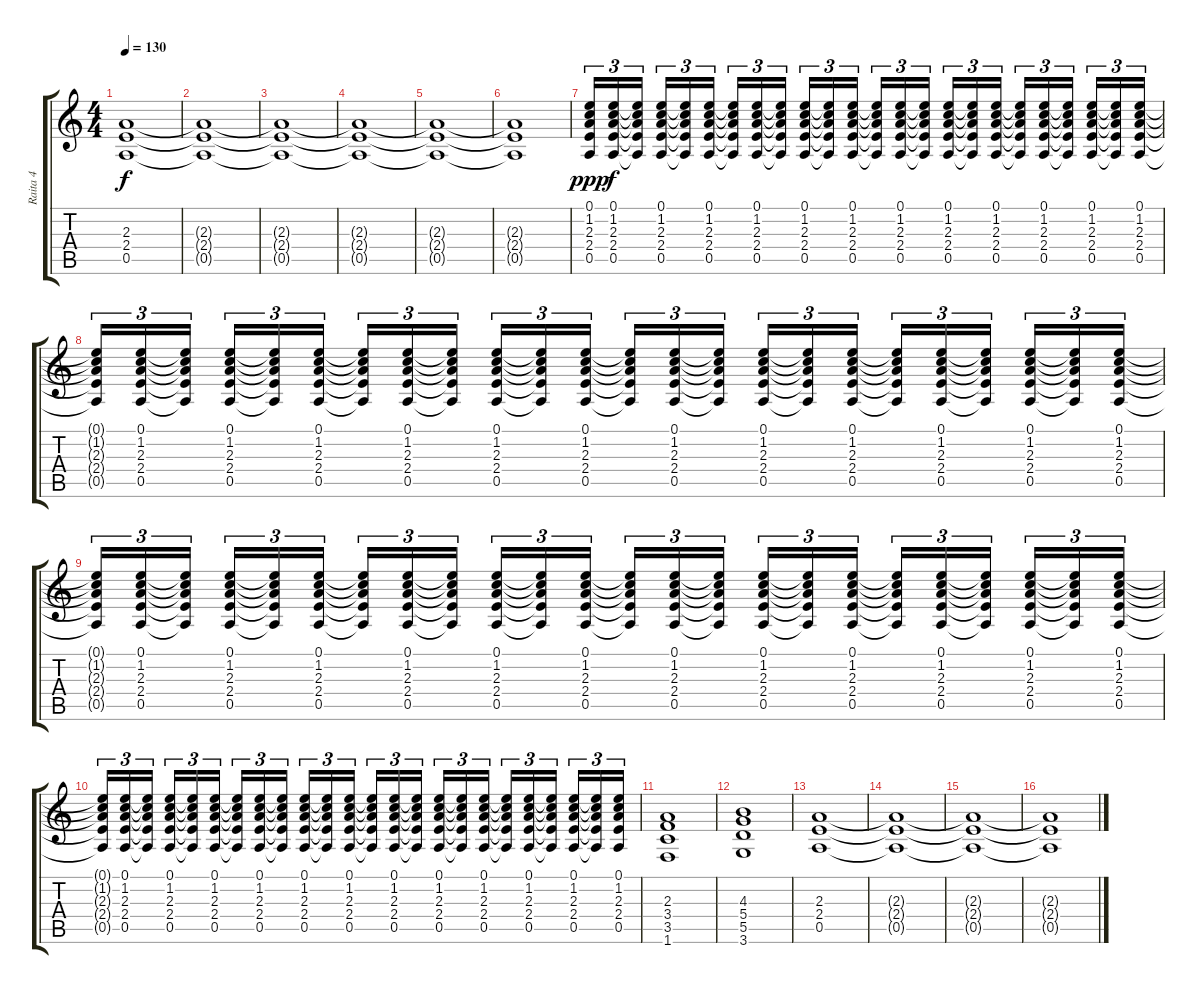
\track ("Raita 4" "Raita 4") {instrument overdrivenguitar}
\staff {score tabs}
\tuning (E4 B3 G3 D3 A2 E2) {hide}
\ts (4 4)
\tempo 130
\clef g2
\ks c
(2.3{t} 2.4{t} 0.5{t}).1{dy f} |
(2.3{t} 2.4{t} 0.5{t}).1 |
(2.3{t} 2.4{t} 0.5{t}).1 |
(2.3{t} 2.4{t} 0.5{t}).1 |
(2.3{t} 2.4{t} 0.5{t}).1 |
(2.3{t} 2.4{t} 0.5{t}).1 |
(0.1 1.2 2.3 2.4 0.5).16{tu (3 2) dy ppp volume 9} (0.1 1.2 2.3 2.4 0.5).16{tu (3 2) dy f volume 0} (0.1{t} 1.2{t} 2.3{t} 2.4{t} 0.5{t}).16{tu (3 2) volume 10 beam splitsecondary} (0.1 1.2 2.3 2.4 0.5).16{tu (3 2) volume 0} (0.1{t} 1.2{t} 2.3{t} 2.4{t} 0.5{t}).16{tu (3 2) volume 9} (0.1 1.2 2.3 2.4 0.5).16{tu (3 2) volume 0} (0.1{t} 1.2{t} 2.3{t} 2.4{t} 0.5{t}).16{tu (3 2) volume 9} (0.1 1.2 2.3 2.4 0.5).16{tu (3 2) volume 0} (0.1{t} 1.2{t} 2.3{t} 2.4{t} 0.5{t}).16{tu (3 2) volume 8 beam splitsecondary} (0.1 1.2 2.3 2.4 0.5).16{tu (3 2) volume 0} (0.1{t} 1.2{t} 2.3{t} 2.4{t} 0.5{t}).16{tu (3 2) volume 8} (0.1 1.2 2.3 2.4 0.5).16{tu (3 2) volume 0} (0.1{t} 1.2{t} 2.3{t} 2.4{t} 0.5{t}).16{tu (3 2) volume 7} (0.1 1.2 2.3 2.4 0.5).16{tu (3 2) volume 0} (0.1{t} 1.2{t} 2.3{t} 2.4{t} 0.5{t}).16{tu (3 2) volume 10 beam splitsecondary} (0.1 1.2 2.3 2.4 0.5).16{tu (3 2) volume 0} (0.1{t} 1.2{t} 2.3{t} 2.4{t} 0.5{t}).16{tu (3 2) volume 9} (0.1 1.2 2.3 2.4 0.5).16{tu (3 2) volume 0} (0.1{t} 1.2{t} 2.3{t} 2.4{t} 0.5{t}).16{tu (3 2) volume 9} (0.1 1.2 2.3 2.4 0.5).16{tu (3 2) volume 0} (0.1{t} 1.2{t} 2.3{t} 2.4{t} 0.5{t}).16{tu (3 2) volume 8 beam splitsecondary} (0.1 1.2 2.3 2.4 0.5).16{tu (3 2) volume 0} (0.1{t} 1.2{t} 2.3{t} 2.4{t} 0.5{t}).16{tu (3 2) volume 8} (0.1 1.2 2.3 2.4 0.5).16{tu (3 2) volume 0} |
(0.1{t} 1.2{t} 2.3{t} 2.4{t} 0.5{t}).16{tu (3 2) volume 7} (0.1 1.2 2.3 2.4 0.5).16{tu (3 2) volume 0} (0.1{t} 1.2{t} 2.3{t} 2.4{t} 0.5{t}).16{tu (3 2) volume 7 beam splitsecondary} (0.1 1.2 2.3 2.4 0.5).16{tu (3 2) volume 0} (0.1{t} 1.2{t} 2.3{t} 2.4{t} 0.5{t}).16{tu (3 2) volume 7} (0.1 1.2 2.3 2.4 0.5).16{tu (3 2) volume 0} (0.1{t} 1.2{t} 2.3{t} 2.4{t} 0.5{t}).16{tu (3 2) volume 7} (0.1 1.2 2.3 2.4 0.5).16{tu (3 2) volume 0} (0.1{t} 1.2{t} 2.3{t} 2.4{t} 0.5{t}).16{tu (3 2) volume 7 beam splitsecondary} (0.1 1.2 2.3 2.4 0.5).16{tu (3 2) volume 0} (0.1{t} 1.2{t} 2.3{t} 2.4{t} 0.5{t}).16{tu (3 2) volume 6} (0.1 1.2 2.3 2.4 0.5).16{tu (3 2) volume 0} (0.1{t} 1.2{t} 2.3{t} 2.4{t} 0.5{t}).16{tu (3 2) volume 7} (0.1 1.2 2.3 2.4 0.5).16{tu (3 2) volume 0} (0.1{t} 1.2{t} 2.3{t} 2.4{t} 0.5{t}).16{tu (3 2) volume 7 beam splitsecondary} (0.1 1.2 2.3 2.4 0.5).16{tu (3 2) volume 0} (0.1{t} 1.2{t} 2.3{t} 2.4{t} 0.5{t}).16{tu (3 2) volume 7} (0.1 1.2 2.3 2.4 0.5).16{tu (3 2) volume 0} (0.1{t} 1.2{t} 2.3{t} 2.4{t} 0.5{t}).16{tu (3 2) volume 7} (0.1 1.2 2.3 2.4 0.5).16{tu (3 2) volume 0} (0.1{t} 1.2{t} 2.3{t} 2.4{t} 0.5{t}).16{tu (3 2) volume 7 beam splitsecondary} (0.1 1.2 2.3 2.4 0.5).16{tu (3 2) volume 0} (0.1{t} 1.2{t} 2.3{t} 2.4{t} 0.5{t}).16{tu (3 2) volume 6} (0.1 1.2 2.3 2.4 0.5).16{tu (3 2) volume 0} |
(0.1{t} 1.2{t} 2.3{t} 2.4{t} 0.5{t}).16{tu (3 2) volume 7} (0.1 1.2 2.3 2.4 0.5).16{tu (3 2) volume 0} (0.1{t} 1.2{t} 2.3{t} 2.4{t} 0.5{t}).16{tu (3 2) volume 7 beam splitsecondary} (0.1 1.2 2.3 2.4 0.5).16{tu (3 2) volume 0} (0.1{t} 1.2{t} 2.3{t} 2.4{t} 0.5{t}).16{tu (3 2) volume 7} (0.1 1.2 2.3 2.4 0.5).16{tu (3 2) volume 0} (0.1{t} 1.2{t} 2.3{t} 2.4{t} 0.5{t}).16{tu (3 2) volume 7} (0.1 1.2 2.3 2.4 0.5).16{tu (3 2) volume 0} (0.1{t} 1.2{t} 2.3{t} 2.4{t} 0.5{t}).16{tu (3 2) volume 7 beam splitsecondary} (0.1 1.2 2.3 2.4 0.5).16{tu (3 2) volume 0} (0.1{t} 1.2{t} 2.3{t} 2.4{t} 0.5{t}).16{tu (3 2) volume 6} (0.1 1.2 2.3 2.4 0.5).16{tu (3 2) volume 0} (0.1{t} 1.2{t} 2.3{t} 2.4{t} 0.5{t}).16{tu (3 2) volume 7} (0.1 1.2 2.3 2.4 0.5).16{tu (3 2) volume 0} (0.1{t} 1.2{t} 2.3{t} 2.4{t} 0.5{t}).16{tu (3 2) volume 7 beam splitsecondary} (0.1 1.2 2.3 2.4 0.5).16{tu (3 2) volume 0} (0.1{t} 1.2{t} 2.3{t} 2.4{t} 0.5{t}).16{tu (3 2) volume 7} (0.1 1.2 2.3 2.4 0.5).16{tu (3 2) volume 0} (0.1{t} 1.2{t} 2.3{t} 2.4{t} 0.5{t}).16{tu (3 2) volume 7} (0.1 1.2 2.3 2.4 0.5).16{tu (3 2) volume 0} (0.1{t} 1.2{t} 2.3{t} 2.4{t} 0.5{t}).16{tu (3 2) volume 7 beam splitsecondary} (0.1 1.2 2.3 2.4 0.5).16{tu (3 2) volume 0} (0.1{t} 1.2{t} 2.3{t} 2.4{t} 0.5{t}).16{tu (3 2) volume 6} (0.1 1.2 2.3 2.4 0.5).16{tu (3 2) volume 0} |
(0.1{t} 1.2{t} 2.3{t} 2.4{t} 0.5{t}).16{tu (3 2) volume 7} (0.1 1.2 2.3 2.4 0.5).16{tu (3 2) volume 0} (0.1{t} 1.2{t} 2.3{t} 2.4{t} 0.5{t}).16{tu (3 2) volume 7 beam splitsecondary} (0.1 1.2 2.3 2.4 0.5).16{tu (3 2) volume 0} (0.1{t} 1.2{t} 2.3{t} 2.4{t} 0.5{t}).16{tu (3 2) volume 7} (0.1 1.2 2.3 2.4 0.5).16{tu (3 2) volume 0} (0.1{t} 1.2{t} 2.3{t} 2.4{t} 0.5{t}).16{tu (3 2) volume 7} (0.1 1.2 2.3 2.4 0.5).16{tu (3 2) volume 0} (0.1{t} 1.2{t} 2.3{t} 2.4{t} 0.5{t}).16{tu (3 2) volume 7 beam splitsecondary} (0.1 1.2 2.3 2.4 0.5).16{tu (3 2) volume 0} (0.1{t} 1.2{t} 2.3{t} 2.4{t} 0.5{t}).16{tu (3 2) volume 6} (0.1 1.2 2.3 2.4 0.5).16{tu (3 2) volume 0} (0.1{t} 1.2{t} 2.3{t} 2.4{t} 0.5{t}).16{tu (3 2) volume 7} (0.1 1.2 2.3 2.4 0.5).16{tu (3 2) volume 0} (0.1{t} 1.2{t} 2.3{t} 2.4{t} 0.5{t}).16{tu (3 2) volume 7 beam splitsecondary} (0.1 1.2 2.3 2.4 0.5).16{tu (3 2) volume 0} (0.1{t} 1.2{t} 2.3{t} 2.4{t} 0.5{t}).16{tu (3 2) volume 7} (0.1 1.2 2.3 2.4 0.5).16{tu (3 2) volume 0} (0.1{t} 1.2{t} 2.3{t} 2.4{t} 0.5{t}).16{tu (3 2) volume 7} (0.1 1.2 2.3 2.4 0.5).16{tu (3 2) volume 0} (0.1{t} 1.2{t} 2.3{t} 2.4{t} 0.5{t}).16{tu (3 2) volume 7 beam splitsecondary} (0.1 1.2 2.3 2.4 0.5).16{tu (3 2) volume 0} (0.1{t} 1.2{t} 2.3{t} 2.4{t} 0.5{t}).16{tu (3 2) volume 6} (0.1 1.2 2.3 2.4 0.5).16{tu (3 2) volume 0} |
(2.3 3.4 3.5 1.6).1{volume 11} |
(4.3 5.4 5.5 3.6).1 |
(2.3 2.4 0.5).1{volume 5} |
(2.3{t} 2.4{t} 0.5{t}).1 |
(2.3{t} 2.4{t} 0.5{t}).1 |
(2.3{t} 2.4{t} 0.5{t}).1
